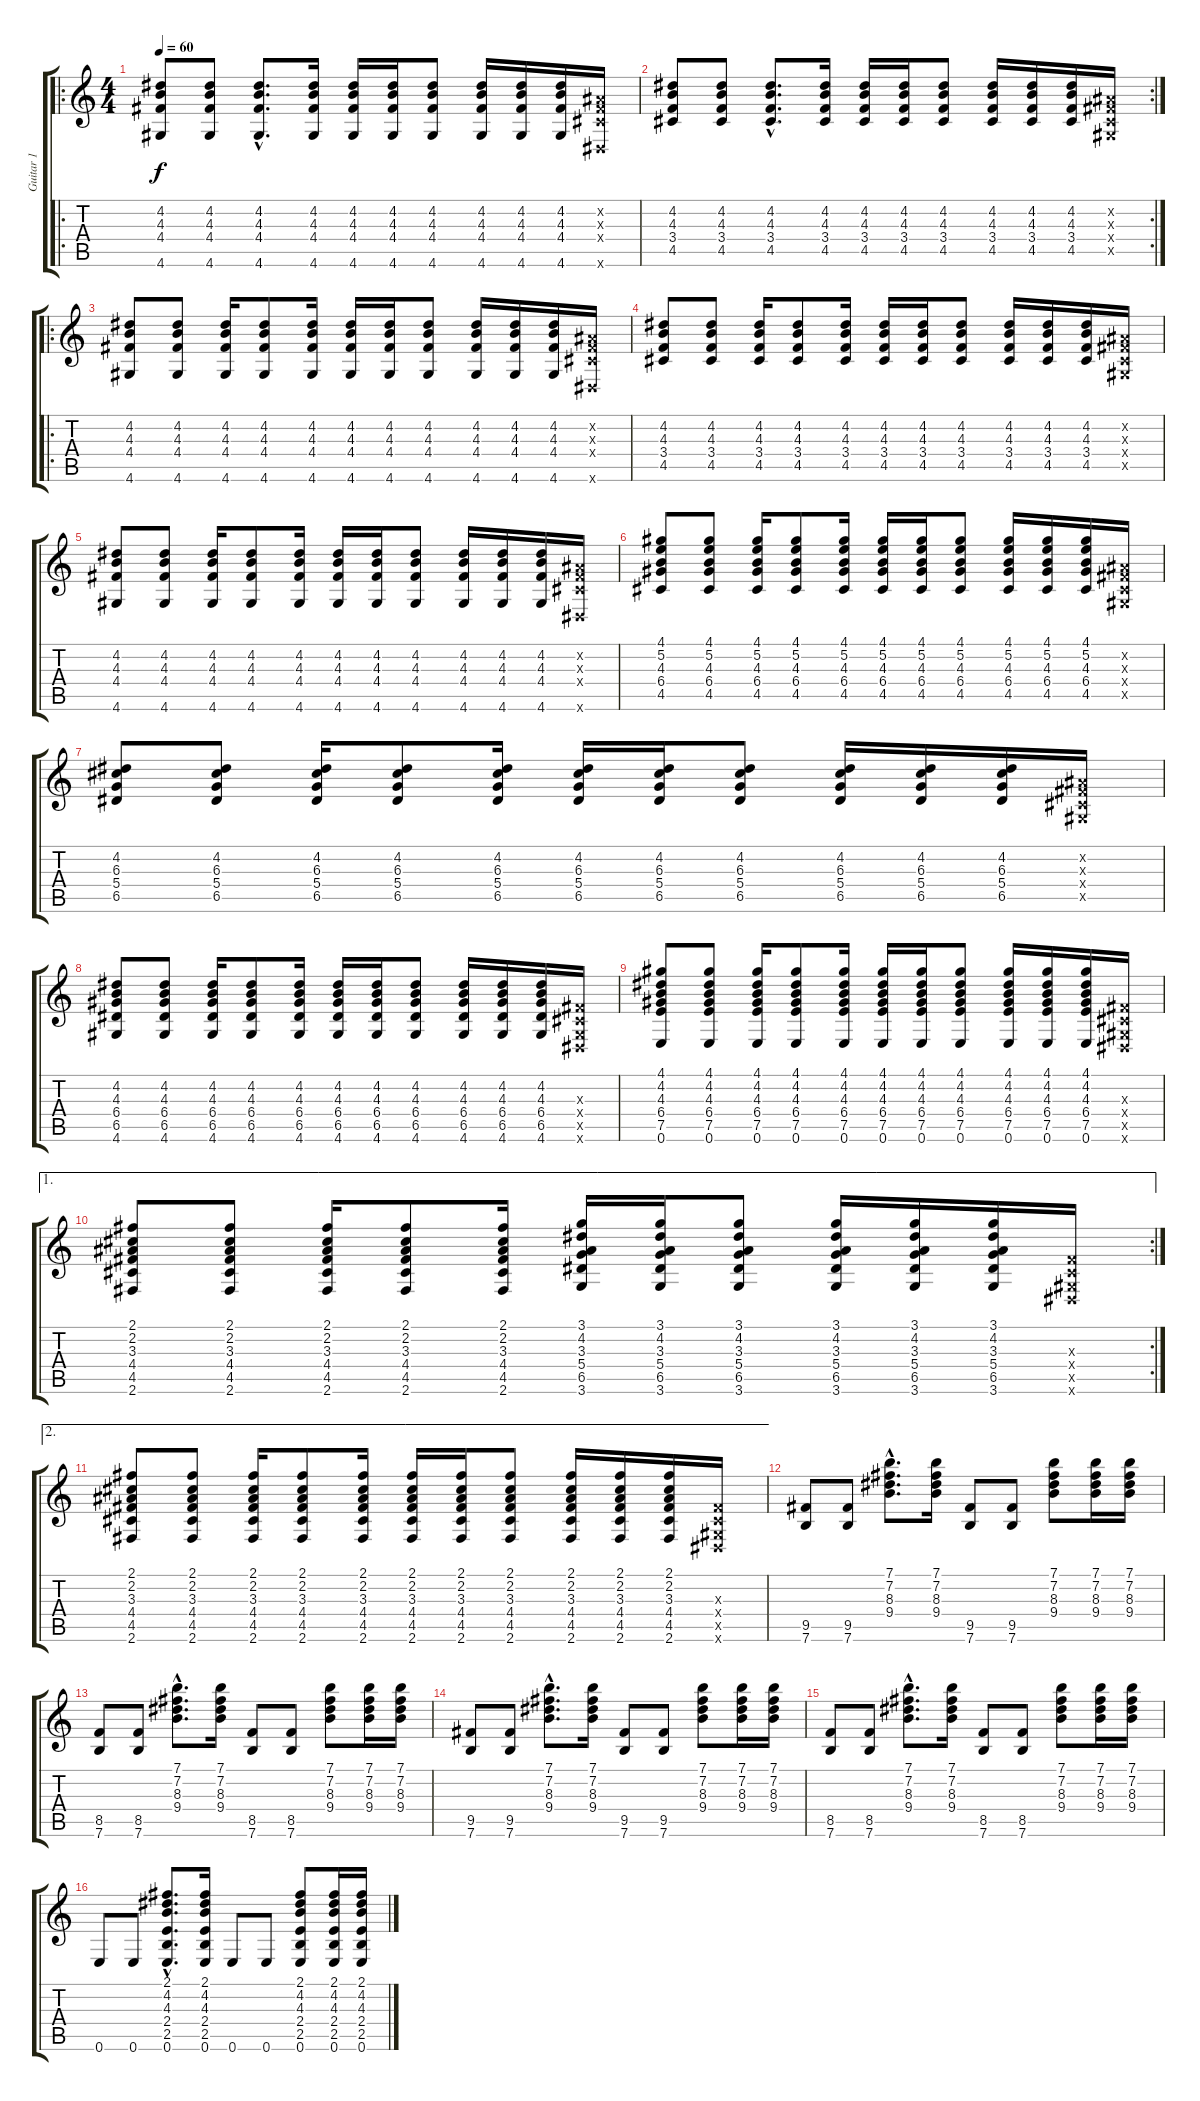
\track ("Guitar 1" "Guitar 1") {instrument acousticguitarsteel}
\staff {score tabs}
\tuning (E4 B3 G3 D3 A2 E2) {hide}
\ro
\ts (4 4)
\tempo 60
\clef g2
\ks c
(4.2 4.3 4.4 4.6).8{dy f instrument acousticguitarsteel} (4.2 4.3 4.4 4.6).8 (4.2{hac} 4.3{hac} 4.4{hac} 4.6{hac}).8{d} (4.2 4.3 4.4 4.6).16 (4.2 4.3 4.4 4.6).16 (4.2 4.3 4.4 4.6).16 (4.2 4.3 4.4 4.6).8 (4.2 4.3 4.4 4.6).16 (4.2 4.3 4.4 4.6).16 (4.2 4.3 4.4 4.6).16 (-1.2{x} -1.3{x} -1.4{x} -1.6{x}).16 |
\rc 2
(4.2 4.3 3.4 4.5).8 (4.2 4.3 3.4 4.5).8 (4.2{hac} 4.3{hac} 3.4{hac} 4.5{hac}).8{d} (4.2 4.3 3.4 4.5).16 (4.2 4.3 3.4 4.5).16 (4.2 4.3 3.4 4.5).16 (4.2 4.3 3.4 4.5).8 (4.2 4.3 3.4 4.5).16 (4.2 4.3 3.4 4.5).16 (4.2 4.3 3.4 4.5).16 (-1.2{x} -1.3{x} -1.4{x} -1.5{x}).16 |
\ro
(4.2 4.3 4.4 4.6).8 (4.2 4.3 4.4 4.6).8 (4.2 4.3 4.4 4.6).16 (4.2 4.3 4.4 4.6).8 (4.2 4.3 4.4 4.6).16 (4.2 4.3 4.4 4.6).16 (4.2 4.3 4.4 4.6).16 (4.2 4.3 4.4 4.6).8 (4.2 4.3 4.4 4.6).16 (4.2 4.3 4.4 4.6).16 (4.2 4.3 4.4 4.6).16 (-1.2{x} -1.3{x} -1.4{x} -1.6{x}).16 |
(4.2 4.3 3.4 4.5).8 (4.2 4.3 3.4 4.5).8 (4.2 4.3 3.4 4.5).16 (4.2 4.3 3.4 4.5).8 (4.2 4.3 3.4 4.5).16 (4.2 4.3 3.4 4.5).16 (4.2 4.3 3.4 4.5).16 (4.2 4.3 3.4 4.5).8 (4.2 4.3 3.4 4.5).16 (4.2 4.3 3.4 4.5).16 (4.2 4.3 3.4 4.5).16 (-1.2{x} -1.3{x} -1.4{x} -1.5{x}).16 |
(4.2 4.3 4.4 4.6).8 (4.2 4.3 4.4 4.6).8 (4.2 4.3 4.4 4.6).16 (4.2 4.3 4.4 4.6).8 (4.2 4.3 4.4 4.6).16 (4.2 4.3 4.4 4.6).16 (4.2 4.3 4.4 4.6).16 (4.2 4.3 4.4 4.6).8 (4.2 4.3 4.4 4.6).16 (4.2 4.3 4.4 4.6).16 (4.2 4.3 4.4 4.6).16 (-1.2{x} -1.3{x} -1.4{x} -1.6{x}).16 |
(4.1 5.2 4.3 6.4 4.5).8 (4.1 5.2 4.3 6.4 4.5).8 (4.1 5.2 4.3 6.4 4.5).16 (4.1 5.2 4.3 6.4 4.5).8 (4.1 5.2 4.3 6.4 4.5).16 (4.1 5.2 4.3 6.4 4.5).16 (4.1 5.2 4.3 6.4 4.5).16 (4.1 5.2 4.3 6.4 4.5).8 (4.1 5.2 4.3 6.4 4.5).16 (4.1 5.2 4.3 6.4 4.5).16 (4.1 5.2 4.3 6.4 4.5).16 (-1.2{x} -1.3{x} -1.4{x} -1.5{x}).16 |
(4.2 6.3 5.4 6.5).8 (4.2 6.3 5.4 6.5).8 (4.2 6.3 5.4 6.5).16 (4.2 6.3 5.4 6.5).8 (4.2 6.3 5.4 6.5).16 (4.2 6.3 5.4 6.5).16 (4.2 6.3 5.4 6.5).16 (4.2 6.3 5.4 6.5).8 (4.2 6.3 5.4 6.5).16 (4.2 6.3 5.4 6.5).16 (4.2 6.3 5.4 6.5).16 (-1.2{x} -1.3{x} -1.4{x} -1.5{x}).16 |
(4.2 4.3 6.4 6.5 4.6).8 (4.2 4.3 6.4 6.5 4.6).8 (4.2 4.3 6.4 6.5 4.6).16 (4.2 4.3 6.4 6.5 4.6).8 (4.2 4.3 6.4 6.5 4.6).16 (4.2 4.3 6.4 6.5 4.6).16 (4.2 4.3 6.4 6.5 4.6).16 (4.2 4.3 6.4 6.5 4.6).8 (4.2 4.3 6.4 6.5 4.6).16 (4.2 4.3 6.4 6.5 4.6).16 (4.2 4.3 6.4 6.5 4.6).16 (-1.3{x} -1.4{x} -1.5{x} -1.6{x}).16 |
(4.1 4.2 4.3 6.4 7.5 0.6).8 (4.1 4.2 4.3 6.4 7.5 0.6).8 (4.1 4.2 4.3 6.4 7.5 0.6).16 (4.1 4.2 4.3 6.4 7.5 0.6).8 (4.1 4.2 4.3 6.4 7.5 0.6).16 (4.1 4.2 4.3 6.4 7.5 0.6).16 (4.1 4.2 4.3 6.4 7.5 0.6).16 (4.1 4.2 4.3 6.4 7.5 0.6).8 (4.1 4.2 4.3 6.4 7.5 0.6).16 (4.1 4.2 4.3 6.4 7.5 0.6).16 (4.1 4.2 4.3 6.4 7.5 0.6).16 (-1.3{x} -1.4{x} -1.5{x} -1.6{x}).16 |
\ae 1
\rc 2
(2.1 2.2 3.3 4.4 4.5 2.6).8 (2.1 2.2 3.3 4.4 4.5 2.6).8 (2.1 2.2 3.3 4.4 4.5 2.6).16 (2.1 2.2 3.3 4.4 4.5 2.6).8 (2.1 2.2 3.3 4.4 4.5 2.6).16 (3.1 4.2 3.3 5.4 6.5 3.6).16 (3.1 4.2 3.3 5.4 6.5 3.6).16 (3.1 4.2 3.3 5.4 6.5 3.6).8 (3.1 4.2 3.3 5.4 6.5 3.6).16 (3.1 4.2 3.3 5.4 6.5 3.6).16 (3.1 4.2 3.3 5.4 6.5 3.6).16 (-1.3{x} -1.4{x} -1.5{x} -1.6{x}).16 |
\ae 2
(2.1 2.2 3.3 4.4 4.5 2.6).8 (2.1 2.2 3.3 4.4 4.5 2.6).8 (2.1 2.2 3.3 4.4 4.5 2.6).16 (2.1 2.2 3.3 4.4 4.5 2.6).8 (2.1 2.2 3.3 4.4 4.5 2.6).16 (2.1 2.2 3.3 4.4 4.5 2.6).16 (2.1 2.2 3.3 4.4 4.5 2.6).16 (2.1 2.2 3.3 4.4 4.5 2.6).8 (2.1 2.2 3.3 4.4 4.5 2.6).16 (2.1 2.2 3.3 4.4 4.5 2.6).16 (2.1 2.2 3.3 4.4 4.5 2.6).16 (-1.3{x} -1.4{x} -1.5{x} -1.6{x}).16 |
(9.5 7.6).8{instrument electricguitarclean} (9.5 7.6).8 (7.1{hac} 7.2{hac} 8.3{hac} 9.4{hac}).8{d} (7.1 7.2 8.3 9.4).16 (9.5 7.6).8 (9.5 7.6).8 (7.1 7.2 8.3 9.4).8 (7.1 7.2 8.3 9.4).16 (7.1 7.2 8.3 9.4).16 |
(8.5 7.6).8 (8.5 7.6).8 (7.1{hac} 7.2{hac} 8.3{hac} 9.4{hac}).8{d} (7.1 7.2 8.3 9.4).16 (8.5 7.6).8 (8.5 7.6).8 (7.1 7.2 8.3 9.4).8 (7.1 7.2 8.3 9.4).16 (7.1 7.2 8.3 9.4).16 |
(9.5 7.6).8 (9.5 7.6).8 (7.1{hac} 7.2{hac} 8.3{hac} 9.4{hac}).8{d} (7.1 7.2 8.3 9.4).16 (9.5 7.6).8 (9.5 7.6).8 (7.1 7.2 8.3 9.4).8 (7.1 7.2 8.3 9.4).16 (7.1 7.2 8.3 9.4).16 |
(8.5 7.6).8 (8.5 7.6).8 (7.1{hac} 7.2{hac} 8.3{hac} 9.4{hac}).8{d} (7.1 7.2 8.3 9.4).16 (8.5 7.6).8 (8.5 7.6).8 (7.1 7.2 8.3 9.4).8 (7.1 7.2 8.3 9.4).16 (7.1 7.2 8.3 9.4).16 |
0.6.8 0.6.8 (2.1{hac} 4.2{hac} 4.3{hac} 2.4{hac} 2.5{hac} 0.6{hac}).8{d} (2.1 4.2 4.3 2.4 2.5 0.6).16 0.6.8 0.6.8 (2.1 4.2 4.3 2.4 2.5 0.6).8 (2.1 4.2 4.3 2.4 2.5 0.6).16 (2.1 4.2 4.3 2.4 2.5 0.6).16
